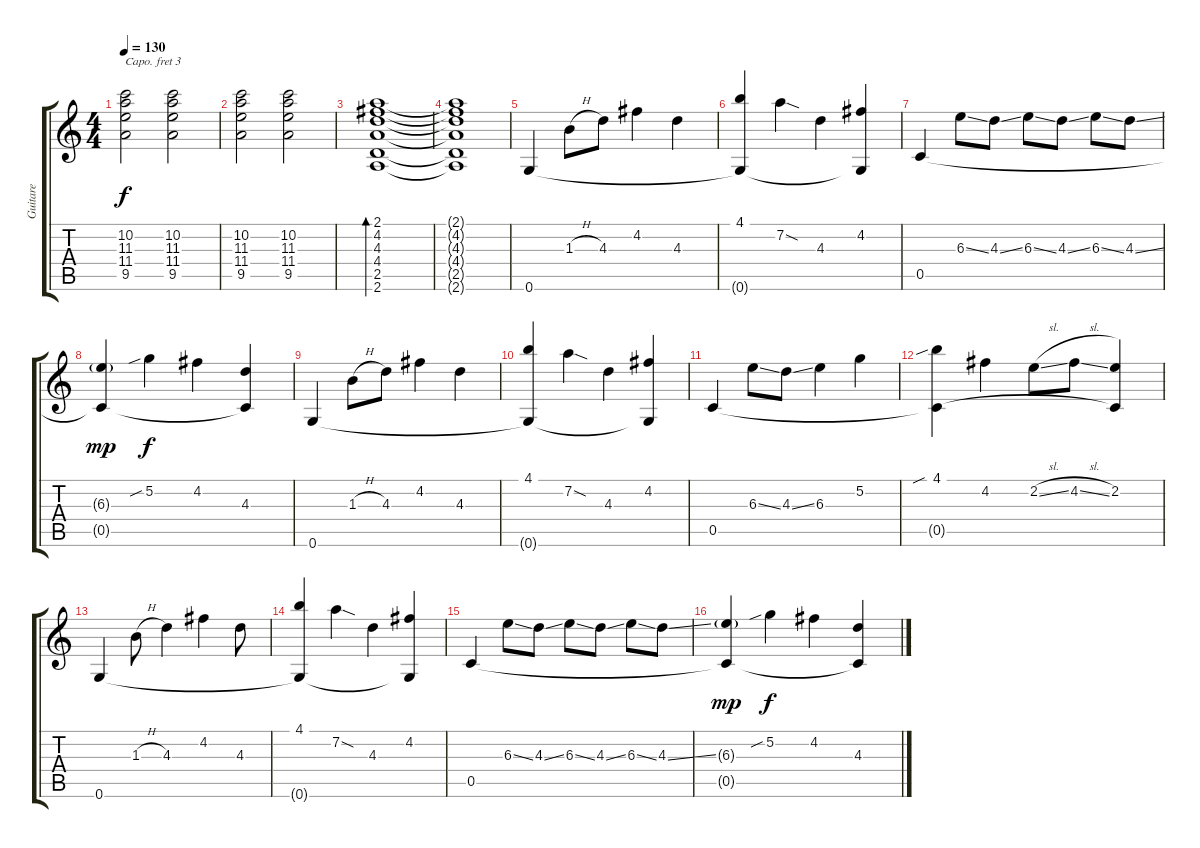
\track ("Guitare" "Guitare") {instrument acousticguitarsteel}
\staff {score tabs}
\capo 3
\tuning (E4 B3 G3 D3 A2 E2) {hide}
\ts (4 4)
\tempo 130
\clef g2
\ks c
(10.2 11.3 11.4 9.5).2{dy f} (10.2 11.3 11.4 9.5).2 |
(10.2 11.3 11.4 9.5).2 (10.2 11.3 11.4 9.5).2 |
(2.1 4.2 4.3 4.4 2.5 2.6).1{bd 480} |
(2.1{t} 4.2{t} 4.3{t} 4.4{t} 2.5{t} 2.6{t}).1 |
0.6.4 1.3{h}.8 4.3.8 4.2.4 4.3.4 |
(4.1 0.6{t}).4 7.2{sod}.4 4.3.4 (4.2 0.6{t}).4 |
0.5.4 6.3{ss}.8 4.3{ss}.8 6.3{ss}.8 4.3{ss}.8 6.3{ss}.8 4.3{ss}.8 |
(6.3{g} 0.5{t}).4{dy mp} 5.2{sib}.4{dy f} 4.2.4 (4.3 0.5{t}).4 |
0.6.4 1.3{h}.8 4.3.8 4.2.4 4.3.4 |
(4.1 0.6{t}).4 7.2{sod}.4 4.3.4 (4.2 0.6{t}).4 |
0.5.4 6.3{ss}.8 4.3{ss}.8 6.3.4 5.2.4 |
(4.1{sib} 0.5{t}).4 4.2.4 2.2{sl}.8 4.2{sl}.8 (2.2 0.5{t}).4 |
0.6.4 1.3{h}.8 4.3.4 4.2.4 4.3.8 |
(4.1 0.6{t}).4 7.2{sod}.4 4.3.4 (4.2 0.6{t}).4 |
0.5.4 6.3{ss}.8 4.3{ss}.8 6.3{ss}.8 4.3{ss}.8 6.3{ss}.8 4.3{ss}.8 |
(6.3{g} 0.5{t}).4{dy mp} 5.2{sib}.4{dy f} 4.2.4 (4.3 0.5{t}).4
